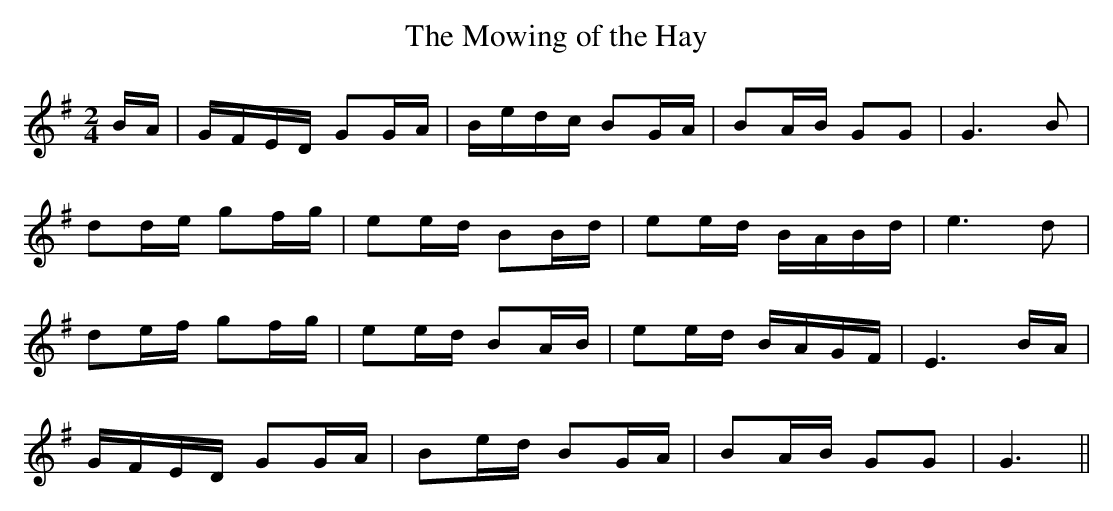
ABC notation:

X:1
T: The Mowing of the Hay
M:2/4
L:1/8
K:G
B/A/ | G/F/E/D/ GG/A/ | B/e/d/c/ BG/A/ | BA/B/ GG | G3 B |
dd/e/ gf/g/ | ee/d/ BB/d/ | ee/d/ B/A/B/d/ | e3 d |
de/f/ gf/g/ | ee/d/ BA/B/ | ee/d/ B/A/G/F/ | E3 B/A/ |
G/F/E/D/ GG/A/ | Be/d/ BG/A/ | BA/B/ GG | G3 ||
